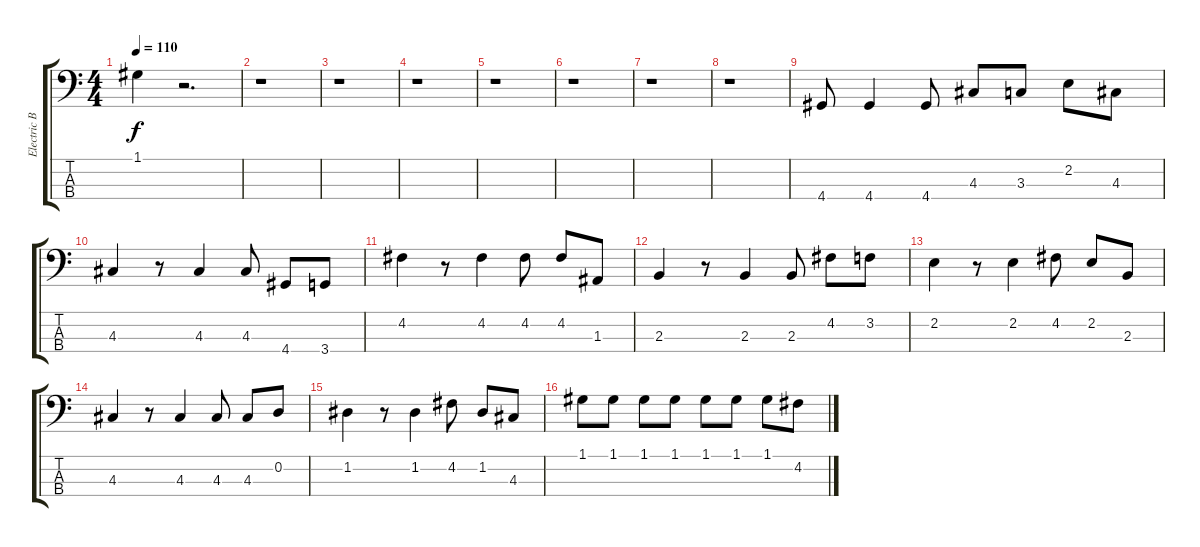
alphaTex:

\track ("Electric Bass (finger)" "Electric B") {instrument electricbassfinger}
\staff {score tabs}
\tuning (G2 D2 A1 E1) {hide}
\ts (4 4)
\tempo 110
\clef f4
\ks c
1.1.4{dy f} r.2{d} |
r.1 |
r.1 |
r.1 |
r.1 |
r.1 |
r.1 |
r.1 |
4.4.8 4.4.4 4.4.8 4.3.8 3.3.8 2.2.8 4.3.8 |
4.3.4 r.8 4.3.4 4.3.8 4.4.8 3.4.8 |
4.2.4 r.8 4.2.4 4.2.8 4.2.8 1.3.8 |
2.3.4 r.8 2.3.4 2.3.8 4.2.8 3.2.8 |
2.2.4 r.8 2.2.4 4.2.8 2.2.8 2.3.8 |
4.3.4 r.8 4.3.4 4.3.8 4.3.8 0.2.8 |
1.2.4 r.8 1.2.4 4.2.8 1.2.8 4.3.8 |
1.1.8 1.1.8 1.1.8 1.1.8 1.1.8 1.1.8 1.1.8 4.2.8
